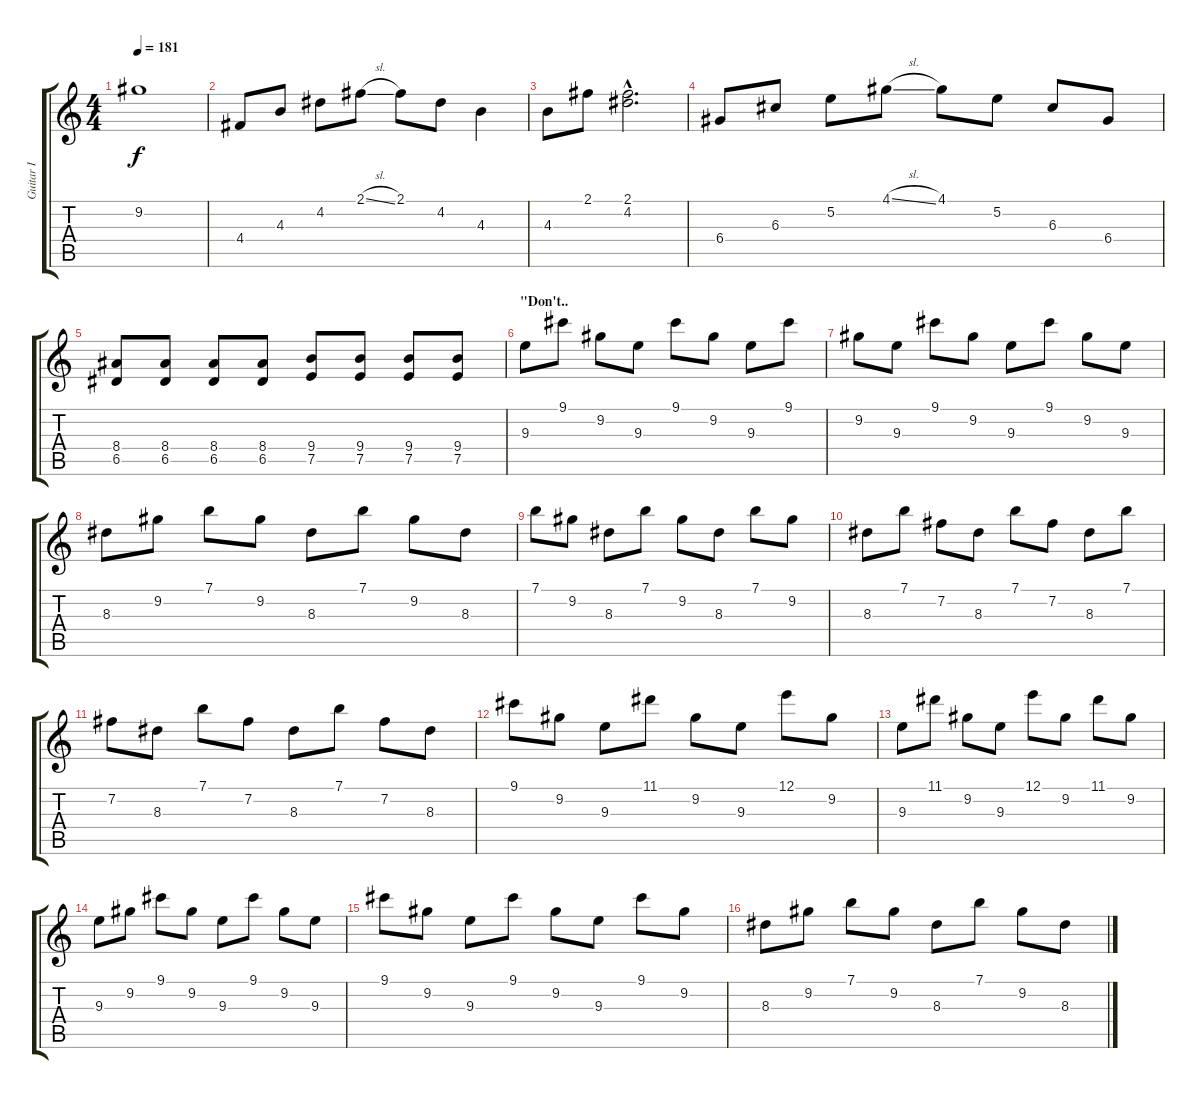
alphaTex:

\track ("Guitar I" "Guitar I") {instrument distortionguitar}
\staff {score tabs}
\tuning (E4 B3 G3 D3 A2 E2) {hide}
\ts (4 4)
\tempo 181
\clef g2
\ks c
9.2{t}.1{dy f} |
4.4.8 4.3.8 4.2.8 2.1{sl}.8 2.1.8 4.2.8 4.3.4 |
4.3.8 2.1.8 (2.1{hac} 4.2{hac}).2{d} |
6.4.8 6.3.8 5.2.8 4.1{sl}.8 4.1.8 5.2.8 6.3.8 6.4.8 |
(8.4 6.5).8 (8.4 6.5).8 (8.4 6.5).8 (8.4 6.5).8 (9.4 7.5).8 (9.4 7.5).8 (9.4 7.5).8 (9.4 7.5).8 |
\section ("" "\"Don't..")
9.3.8 9.1.8 9.2.8 9.3.8 9.1.8 9.2.8 9.3.8 9.1.8 |
9.2.8 9.3.8 9.1.8 9.2.8 9.3.8 9.1.8 9.2.8 9.3.8 |
8.3.8 9.2.8 7.1.8 9.2.8 8.3.8 7.1.8 9.2.8 8.3.8 |
7.1.8 9.2.8 8.3.8 7.1.8 9.2.8 8.3.8 7.1.8 9.2.8 |
8.3.8 7.1.8 7.2.8 8.3.8 7.1.8 7.2.8 8.3.8 7.1.8 |
7.2.8 8.3.8 7.1.8 7.2.8 8.3.8 7.1.8 7.2.8 8.3.8 |
9.1.8 9.2.8 9.3.8 11.1.8 9.2.8 9.3.8 12.1.8 9.2.8 |
9.3.8 11.1.8 9.2.8 9.3.8 12.1.8 9.2.8 11.1.8 9.2.8 |
9.3.8 9.2.8 9.1.8 9.2.8 9.3.8 9.1.8 9.2.8 9.3.8 |
9.1.8 9.2.8 9.3.8 9.1.8 9.2.8 9.3.8 9.1.8 9.2.8 |
8.3.8 9.2.8 7.1.8 9.2.8 8.3.8 7.1.8 9.2.8 8.3.8
